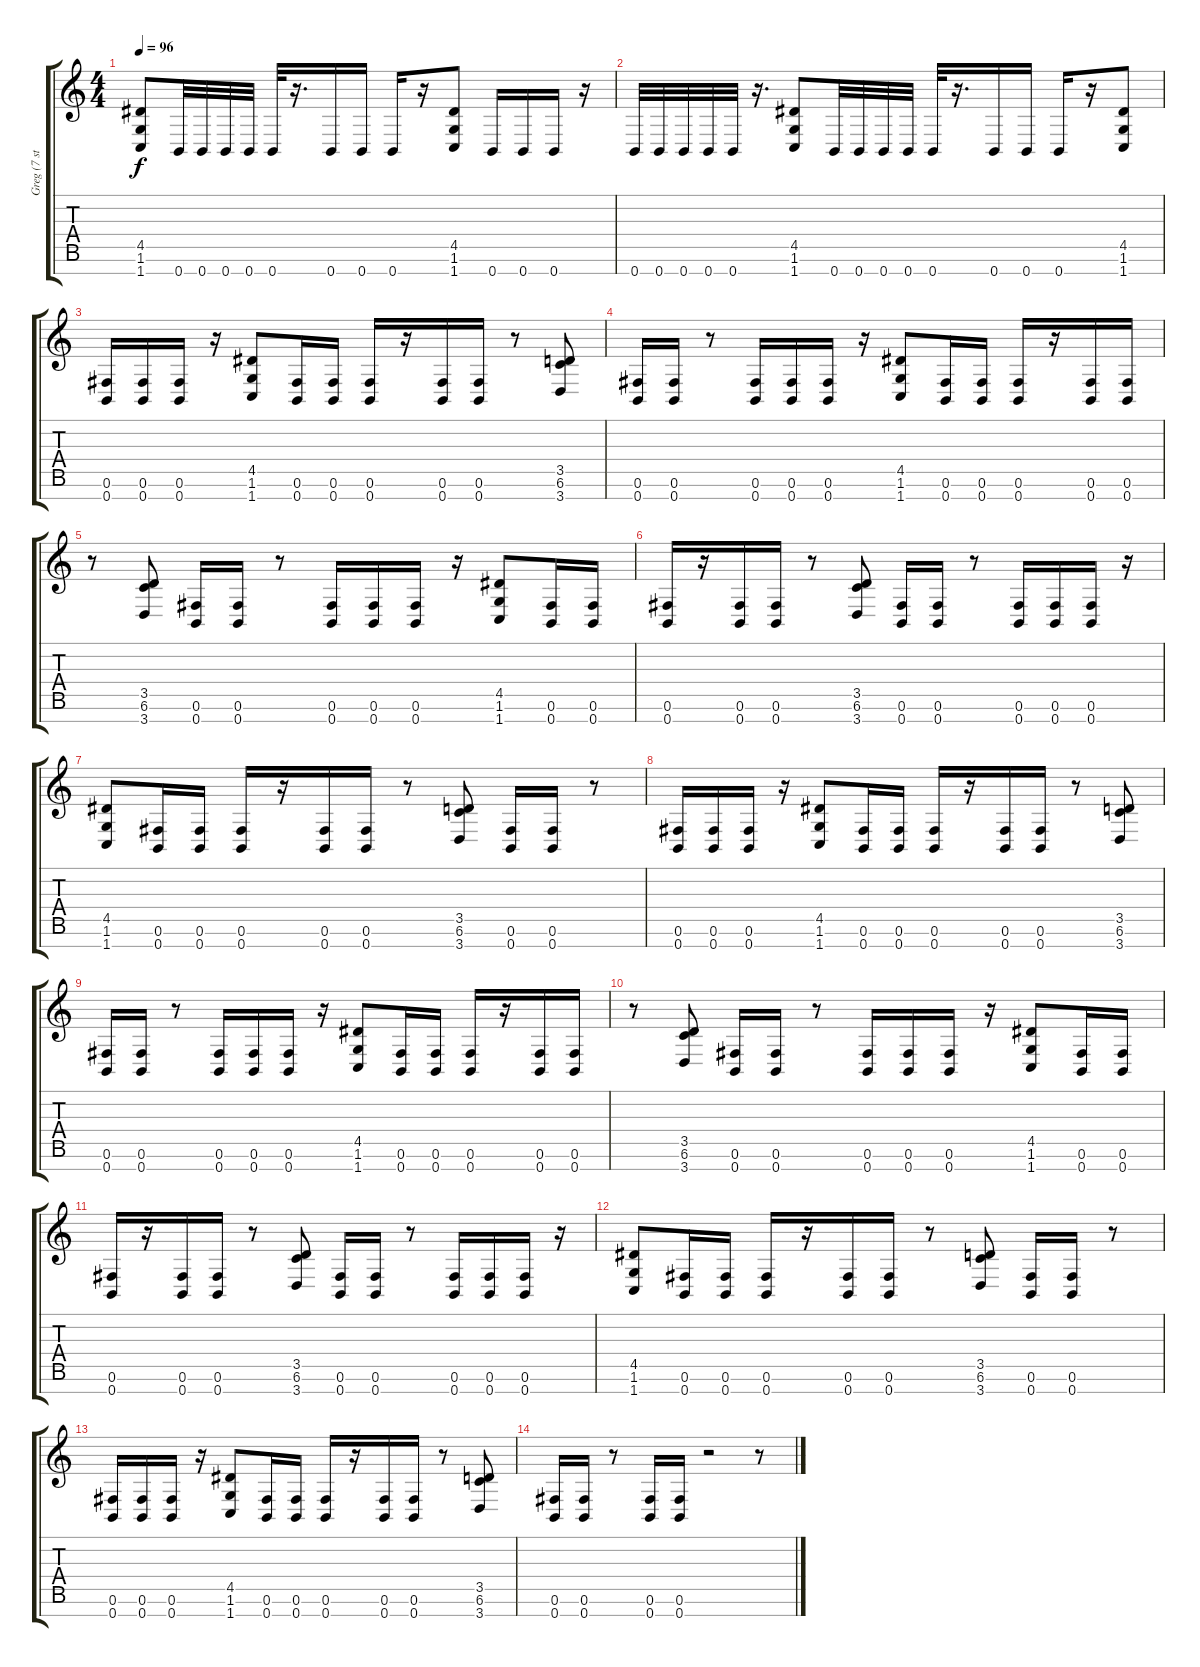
\track ("Greg (7 strings)" "Greg (7 st") {instrument distortionguitar}
\staff {score tabs}
\tuning (Gb4 Db4 Ab3 E3 B2 Gb2 B1) {hide}
\ts (4 4)
\tempo 96
\clef g2
\ks c
(4.5 1.6 1.7).8{dy f} 0.7.32 0.7.32 0.7.32 0.7.32 0.7.32 r.16{d} 0.7.16 0.7.16 0.7.16 r.16 (4.5 1.6 1.7).8 0.7.16 0.7.16 0.7.16 r.16 |
0.7.32 0.7.32 0.7.32 0.7.32 0.7.32 r.16{d} (4.5 1.6 1.7).8 0.7.32 0.7.32 0.7.32 0.7.32 0.7.32 r.16{d} 0.7.16 0.7.16 0.7.16 r.16 (4.5 1.6 1.7).8 |
\section ("" "")
(0.6 0.7).16 (0.6 0.7).16 (0.6 0.7).16 r.16 (4.5 1.6 1.7).8 (0.6 0.7).16 (0.6 0.7).16 (0.6 0.7).16 r.16 (0.6 0.7).16 (0.6 0.7).16 r.8 (3.5 6.6 3.7).8 |
(0.6 0.7).16 (0.6 0.7).16 r.8 (0.6 0.7).16 (0.6 0.7).16 (0.6 0.7).16 r.16 (4.5 1.6 1.7).8 (0.6 0.7).16 (0.6 0.7).16 (0.6 0.7).16 r.16 (0.6 0.7).16 (0.6 0.7).16 |
r.8 (3.5 6.6 3.7).8 (0.6 0.7).16 (0.6 0.7).16 r.8 (0.6 0.7).16 (0.6 0.7).16 (0.6 0.7).16 r.16 (4.5 1.6 1.7).8 (0.6 0.7).16 (0.6 0.7).16 |
(0.6 0.7).16 r.16 (0.6 0.7).16 (0.6 0.7).16 r.8 (3.5 6.6 3.7).8 (0.6 0.7).16 (0.6 0.7).16 r.8 (0.6 0.7).16 (0.6 0.7).16 (0.6 0.7).16 r.16 |
\section ("" "")
(4.5 1.6 1.7).8 (0.6 0.7).16 (0.6 0.7).16 (0.6 0.7).16 r.16 (0.6 0.7).16 (0.6 0.7).16 r.8 (3.5 6.6 3.7).8 (0.6 0.7).16 (0.6 0.7).16 r.8 |
(0.6 0.7).16 (0.6 0.7).16 (0.6 0.7).16 r.16 (4.5 1.6 1.7).8 (0.6 0.7).16 (0.6 0.7).16 (0.6 0.7).16 r.16 (0.6 0.7).16 (0.6 0.7).16 r.8 (3.5 6.6 3.7).8 |
(0.6 0.7).16 (0.6 0.7).16 r.8 (0.6 0.7).16 (0.6 0.7).16 (0.6 0.7).16 r.16 (4.5 1.6 1.7).8 (0.6 0.7).16 (0.6 0.7).16 (0.6 0.7).16 r.16 (0.6 0.7).16 (0.6 0.7).16 |
r.8 (3.5 6.6 3.7).8 (0.6 0.7).16 (0.6 0.7).16 r.8 (0.6 0.7).16 (0.6 0.7).16 (0.6 0.7).16 r.16 (4.5 1.6 1.7).8 (0.6 0.7).16 (0.6 0.7).16 |
(0.6 0.7).16 r.16 (0.6 0.7).16 (0.6 0.7).16 r.8 (3.5 6.6 3.7).8 (0.6 0.7).16 (0.6 0.7).16 r.8 (0.6 0.7).16 (0.6 0.7).16 (0.6 0.7).16 r.16 |
(4.5 1.6 1.7).8 (0.6 0.7).16 (0.6 0.7).16 (0.6 0.7).16 r.16 (0.6 0.7).16 (0.6 0.7).16 r.8 (3.5 6.6 3.7).8 (0.6 0.7).16 (0.6 0.7).16 r.8 |
(0.6 0.7).16 (0.6 0.7).16 (0.6 0.7).16 r.16 (4.5 1.6 1.7).8 (0.6 0.7).16 (0.6 0.7).16 (0.6 0.7).16 r.16 (0.6 0.7).16 (0.6 0.7).16 r.8 (3.5 6.6 3.7).8 |
(0.6 0.7).16 (0.6 0.7).16 r.8 (0.6 0.7).16 (0.6 0.7).16 r.2 r.8
